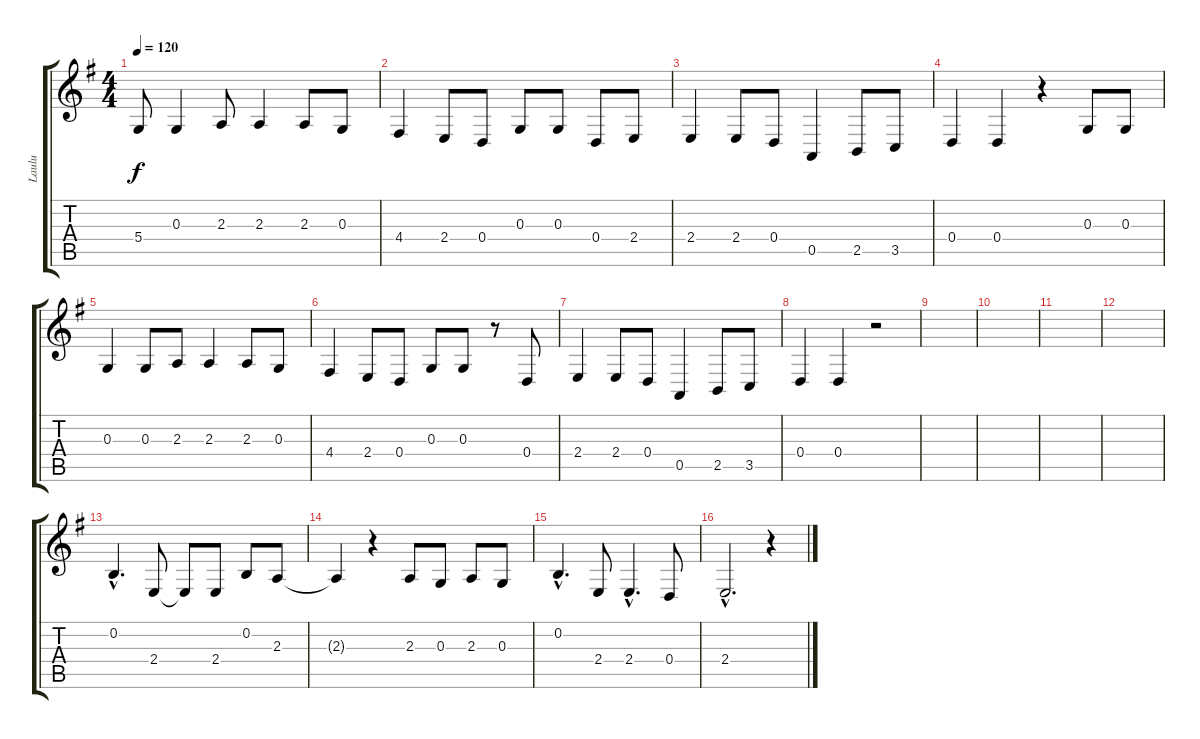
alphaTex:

\track ("Laulu" "Laulu") {instrument altosax}
\staff {score tabs}
\tuning (E4 B3 G3 D3 A2 E2) {hide}
\ts (4 4)
\tempo 120
\clef g2
\ks g
5.4.8{dy f} 0.3.4 2.3.8 2.3.4 2.3.8 0.3.8 |
4.4.4 2.4.8 0.4.8 0.3.8 0.3.8 0.4.8 2.4.8 |
2.4.4 2.4.8 0.4.8 0.5.4 2.5.8 3.5.8 |
0.4.4 0.4.4 r.4 0.3.8 0.3.8 |
0.3.4 0.3.8 2.3.8 2.3.4 2.3.8 0.3.8 |
4.4.4 2.4.8 0.4.8 0.3.8 0.3.8 r.8 0.4.8 |
2.4.4 2.4.8 0.4.8 0.5.4 2.5.8 3.5.8 |
0.4.4 0.4.4 r.2 |
|
|
|
|
0.2{hac}.4{d} 2.4.8 2.4{t}.8 2.4.8 0.2.8 2.3.8 |
2.3{t}.4 r.4 2.3.8 0.3.8 2.3.8 0.3.8 |
0.2{hac}.4{d} 2.4.8 2.4{hac}.4{d} 0.4.8 |
2.4{hac}.2{d} r.4
